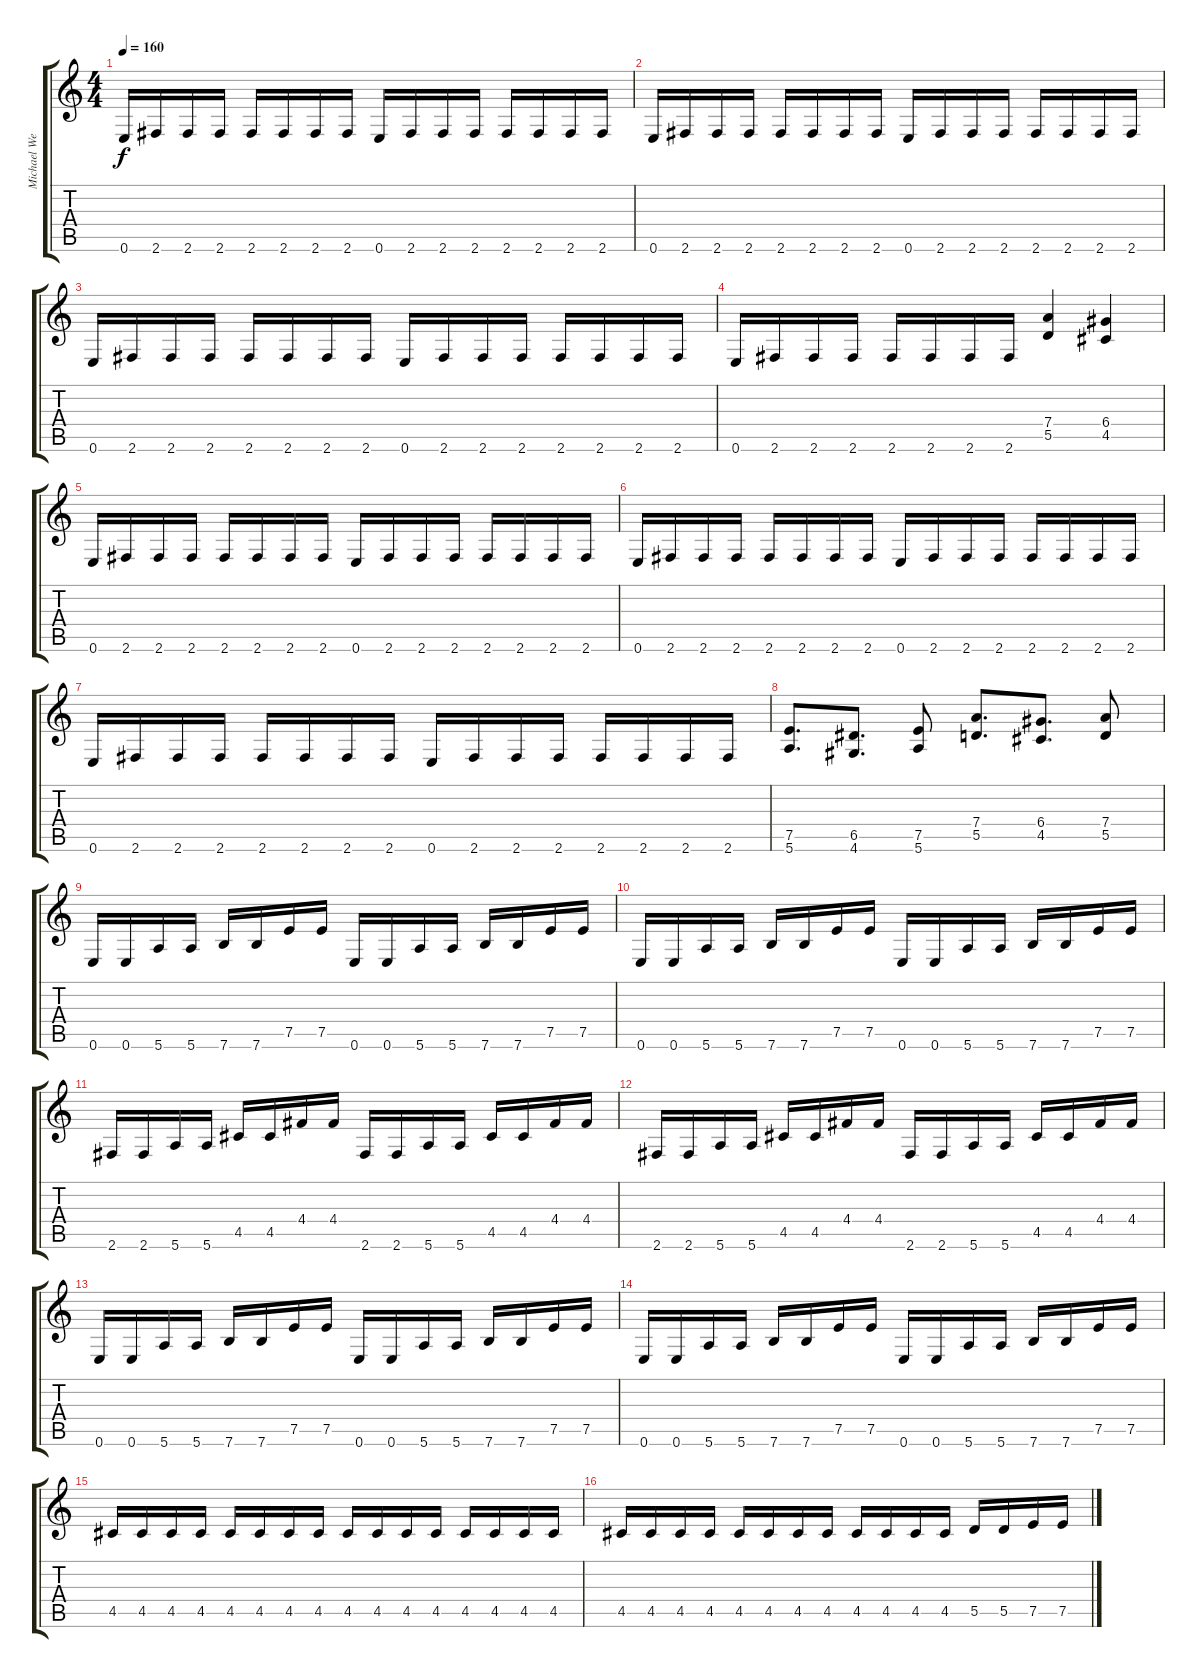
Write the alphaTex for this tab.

\track ("Michael Weikath" "Michael We") {instrument distortionguitar}
\staff {score tabs}
\tuning (E4 B3 G3 D3 A2 E2) {hide}
\ts (4 4)
\tempo 160
\clef g2
\ks c
0.6.16{dy f} 2.6.16 2.6.16 2.6.16 2.6.16 2.6.16 2.6.16 2.6.16 0.6.16 2.6.16 2.6.16 2.6.16 2.6.16 2.6.16 2.6.16 2.6.16 |
0.6.16 2.6.16 2.6.16 2.6.16 2.6.16 2.6.16 2.6.16 2.6.16 0.6.16 2.6.16 2.6.16 2.6.16 2.6.16 2.6.16 2.6.16 2.6.16 |
0.6.16 2.6.16 2.6.16 2.6.16 2.6.16 2.6.16 2.6.16 2.6.16 0.6.16 2.6.16 2.6.16 2.6.16 2.6.16 2.6.16 2.6.16 2.6.16 |
0.6.16 2.6.16 2.6.16 2.6.16 2.6.16 2.6.16 2.6.16 2.6.16 (7.4 5.5).4 (6.4 4.5).4 |
0.6.16 2.6.16 2.6.16 2.6.16 2.6.16 2.6.16 2.6.16 2.6.16 0.6.16 2.6.16 2.6.16 2.6.16 2.6.16 2.6.16 2.6.16 2.6.16 |
0.6.16 2.6.16 2.6.16 2.6.16 2.6.16 2.6.16 2.6.16 2.6.16 0.6.16 2.6.16 2.6.16 2.6.16 2.6.16 2.6.16 2.6.16 2.6.16 |
0.6.16 2.6.16 2.6.16 2.6.16 2.6.16 2.6.16 2.6.16 2.6.16 0.6.16 2.6.16 2.6.16 2.6.16 2.6.16 2.6.16 2.6.16 2.6.16 |
(7.5 5.6).8{d} (6.5 4.6).8{d} (7.5 5.6).8 (7.4 5.5).8{d} (6.4 4.5).8{d} (7.4 5.5).8 |
0.6.16 0.6.16 5.6.16 5.6.16 7.6.16 7.6.16 7.5.16 7.5.16 0.6.16 0.6.16 5.6.16 5.6.16 7.6.16 7.6.16 7.5.16 7.5.16 |
0.6.16 0.6.16 5.6.16 5.6.16 7.6.16 7.6.16 7.5.16 7.5.16 0.6.16 0.6.16 5.6.16 5.6.16 7.6.16 7.6.16 7.5.16 7.5.16 |
2.6.16 2.6.16 5.6.16 5.6.16 4.5.16 4.5.16 4.4.16 4.4.16 2.6.16 2.6.16 5.6.16 5.6.16 4.5.16 4.5.16 4.4.16 4.4.16 |
2.6.16 2.6.16 5.6.16 5.6.16 4.5.16 4.5.16 4.4.16 4.4.16 2.6.16 2.6.16 5.6.16 5.6.16 4.5.16 4.5.16 4.4.16 4.4.16 |
0.6.16 0.6.16 5.6.16 5.6.16 7.6.16 7.6.16 7.5.16 7.5.16 0.6.16 0.6.16 5.6.16 5.6.16 7.6.16 7.6.16 7.5.16 7.5.16 |
0.6.16 0.6.16 5.6.16 5.6.16 7.6.16 7.6.16 7.5.16 7.5.16 0.6.16 0.6.16 5.6.16 5.6.16 7.6.16 7.6.16 7.5.16 7.5.16 |
4.5.16 4.5.16 4.5.16 4.5.16 4.5.16 4.5.16 4.5.16 4.5.16 4.5.16 4.5.16 4.5.16 4.5.16 4.5.16 4.5.16 4.5.16 4.5.16 |
4.5.16 4.5.16 4.5.16 4.5.16 4.5.16 4.5.16 4.5.16 4.5.16 4.5.16 4.5.16 4.5.16 4.5.16 5.5.16 5.5.16 7.5.16 7.5.16
